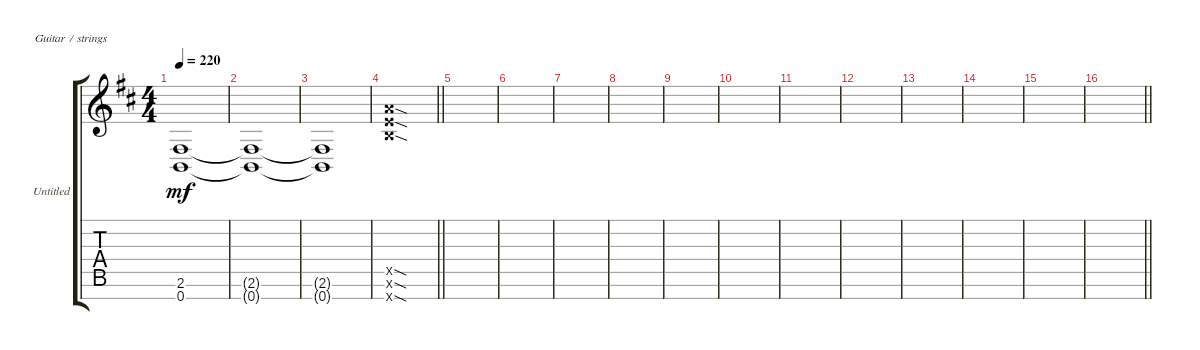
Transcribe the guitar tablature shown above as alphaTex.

\bracketExtendMode groupsimilarinstruments
\firstSystemTrackNameOrientation horizontal
\otherSystemsTrackNameOrientation horizontal
\track ("Untitled" "Untitled") {instrument overdrivenguitar}
\staff {score tabs}
\tuning (E4 B3 G3 D3 A2 E2 B1)
\ts (4 4)
\tempo 220
\clef g2
\ks bminor
(2.6 0.7).1{dy mf} |
(2.6{t} 0.7{t}).1 |
(2.6{t} 0.7{t}).1 |
\barLineRight lightlight
(12.5{sod x} 12.6{sod x} 12.7{sod x}).1 |
\section ("" "")
|
|
|
|
|
|
|
|
|
|
|
\barLineRight lightlight
